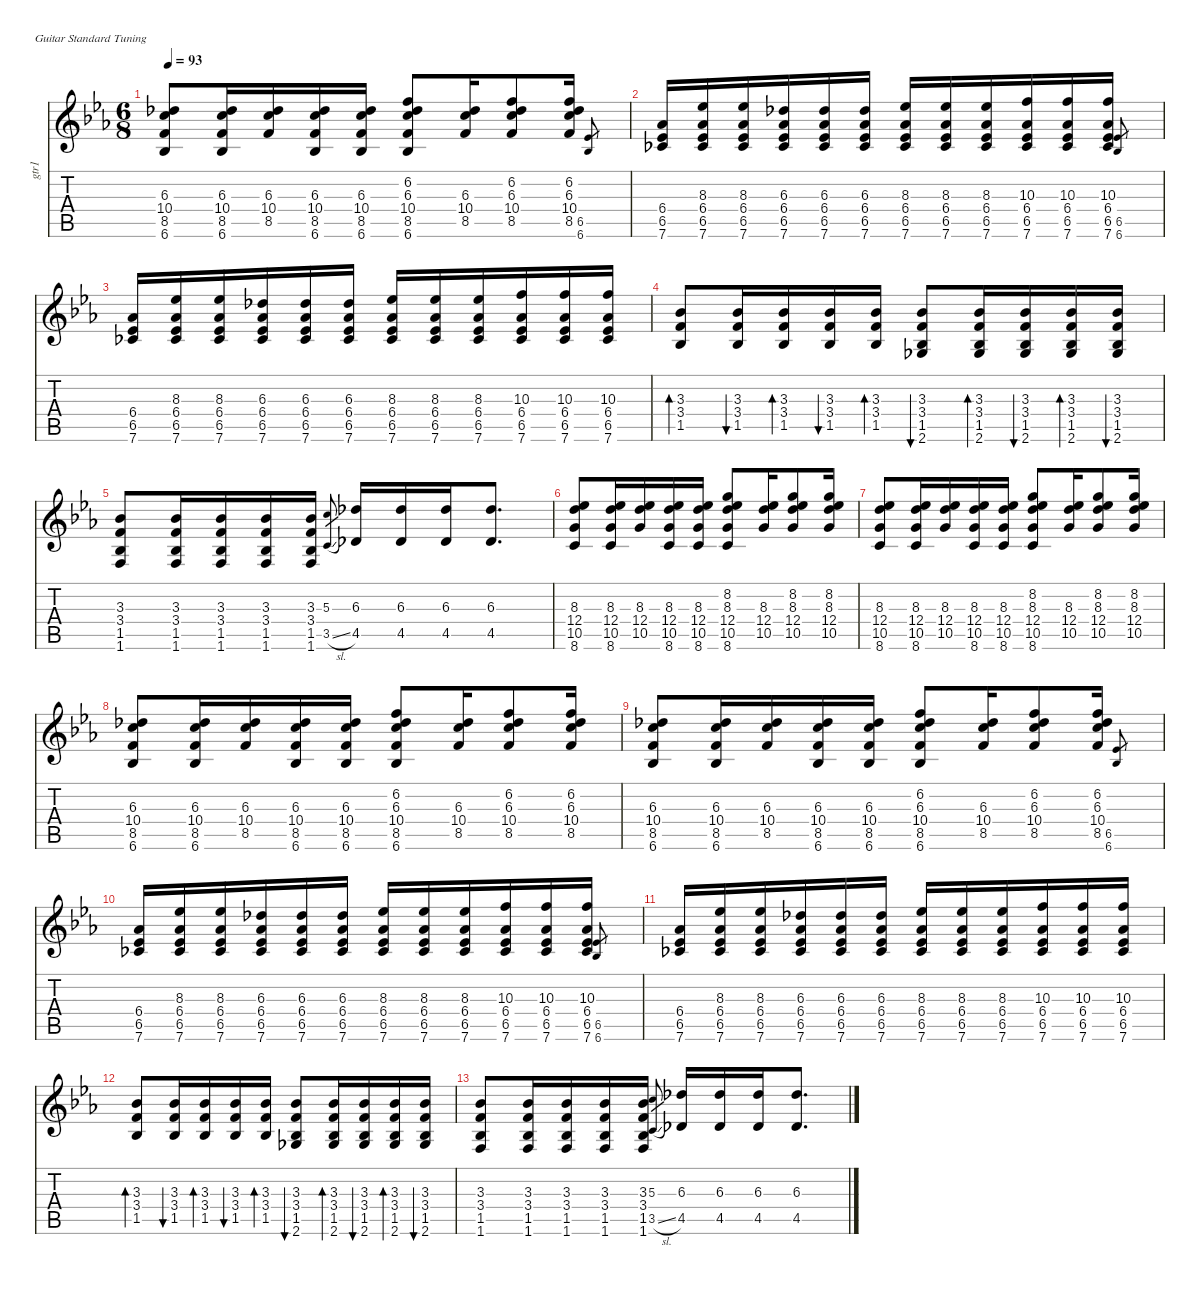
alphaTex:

\defaultSystemsLayout 4
\hideDynamics
\bracketExtendMode nobrackets
\otherSystemsTrackNameOrientation horizontal
\track ("Guitar 1" "gtr1") {defaultSystemsLayout 4 mute instrument acousticguitarsteel}
\staff {score tabs}
\tuning (E4 B3 G3 D3 A2 E2)
\ts (6 8)
\tempo 93
\clef g2
\ks cminor
(6.3{acc b} 10.4{acc forcenatural} 8.5{acc forcenatural} 6.6{acc b}).8{dy ff beam Up} (6.3{acc b} 10.4{acc forcenatural} 8.5{acc forcenatural} 6.6{acc b}).16{beam Up} (6.3{acc b} 10.4{acc forcenatural} 8.5{acc forcenatural}).16{beam Up} (6.3{acc b} 10.4{acc forcenatural} 8.5{acc forcenatural} 6.6{acc b}).16{beam Up} (6.3{acc b} 10.4{acc forcenatural} 8.5{acc forcenatural} 6.6{acc b}).16{beam Up} (6.2{acc forcenatural} 6.3{acc b} 10.4{acc forcenatural} 8.5{acc forcenatural} 6.6{acc b}).8{beam Up} (6.3{acc b} 10.4{acc forcenatural} 8.5{acc forcenatural}).16{beam Up} (6.2{acc forcenatural} 6.3{acc b} 10.4{acc forcenatural} 8.5{acc forcenatural}).8{beam Up} (6.2{acc forcenatural} 6.3{acc b} 10.4{acc forcenatural} 8.5{acc forcenatural}).16{beam Up} (6.5{acc b} 6.6{acc b}).8{gr dy mf beam Up} |
(6.4{acc b} 6.5{acc b} 7.6{acc b}).16{dy ff beam Up} (8.3{acc b} 6.4{acc b} 6.5{acc b} 7.6{acc b}).16{beam Up} (8.3{acc b} 6.4{acc b} 6.5{acc b} 7.6{acc b}).16{beam Up} (6.3{acc b} 6.4{acc b} 6.5{acc b} 7.6{acc b}).16{beam Up} (6.3{acc b} 6.4{acc b} 6.5{acc b} 7.6{acc b}).16{beam Up} (6.3{acc b} 6.4{acc b} 6.5{acc b} 7.6{acc b}).16{beam Up} (8.3{acc b} 6.4{acc b} 6.5{acc b} 7.6{acc b}).16{beam Up} (8.3{acc b} 6.4{acc b} 6.5{acc b} 7.6{acc b}).16{beam Up} (8.3{acc b} 6.4{acc b} 6.5{acc b} 7.6{acc b}).16{beam Up} (10.3{acc forcenatural} 6.4{acc b} 6.5{acc b} 7.6{acc b}).16{beam Up} (10.3{acc forcenatural} 6.4{acc b} 6.5{acc b} 7.6{acc b}).16{beam Up} (10.3{acc forcenatural} 6.4{acc b} 6.5{acc b} 7.6{acc b}).16{beam Up} (6.5{acc b} 6.6{acc b}).8{gr dy mf beam Up} |
(6.4{acc b} 6.5{acc b} 7.6{acc b}).16{dy ff beam Up} (8.3{acc b} 6.4{acc b} 6.5{acc b} 7.6{acc b}).16{beam Up} (8.3{acc b} 6.4{acc b} 6.5{acc b} 7.6{acc b}).16{beam Up} (6.3{acc b} 6.4{acc b} 6.5{acc b} 7.6{acc b}).16{beam Up} (6.3{acc b} 6.4{acc b} 6.5{acc b} 7.6{acc b}).16{beam Up} (6.3{acc b} 6.4{acc b} 6.5{acc b} 7.6{acc b}).16{beam Up} (8.3{acc b} 6.4{acc b} 6.5{acc b} 7.6{acc b}).16{beam Up} (8.3{acc b} 6.4{acc b} 6.5{acc b} 7.6{acc b}).16{beam Up} (8.3{acc b} 6.4{acc b} 6.5{acc b} 7.6{acc b}).16{beam Up} (10.3{acc forcenatural} 6.4{acc b} 6.5{acc b} 7.6{acc b}).16{beam Up} (10.3{acc forcenatural} 6.4{acc b} 6.5{acc b} 7.6{acc b}).16{beam Up} (10.3{acc forcenatural} 6.4{acc b} 6.5{acc b} 7.6{acc b}).16{beam Up} |
(3.3{acc b} 3.4{acc forcenatural} 1.5{acc b}).8{bd 60 beam Up} (3.3{acc b} 3.4{acc forcenatural} 1.5{acc b}).16{bu 60 beam Up} (3.3{acc b} 3.4{acc forcenatural} 1.5{acc b}).16{bd 60 beam Up} (3.3{acc b} 3.4{acc forcenatural} 1.5{acc b}).16{bu 60 beam Up} (3.3{acc b} 3.4{acc forcenatural} 1.5{acc b}).16{bd 60 beam Up} (3.3{acc b} 3.4{acc forcenatural} 1.5{acc b} 2.6{acc b}).8{bu 60 beam Up} (3.3{acc b} 3.4{acc forcenatural} 1.5{acc b} 2.6{acc b}).16{bd 60 beam Up} (3.3{acc b} 3.4{acc forcenatural} 1.5{acc b} 2.6{acc b}).16{bu 60 beam Up} (3.3{acc b} 3.4{acc forcenatural} 1.5{acc b} 2.6{acc b}).16{bd 60 beam Up} (3.3{acc b} 3.4{acc forcenatural} 1.5{acc b} 2.6{acc b}).16{bu 60 beam Up} |
(3.3{acc b} 3.4{acc forcenatural} 1.5{acc b} 1.6{acc forcenatural}).8{beam Up} (3.3{acc b} 3.4{acc forcenatural} 1.5{acc b} 1.6{acc forcenatural}).16{beam Up} (3.3{acc b} 3.4{acc forcenatural} 1.5{acc b} 1.6{acc forcenatural}).16{beam Up} (3.3{acc b} 3.4{acc forcenatural} 1.5{acc b} 1.6{acc forcenatural}).16{beam Up} (3.3{acc b} 3.4{acc forcenatural} 1.5{acc b} 1.6{acc forcenatural}).16{beam Up} (5.3{acc forcenatural} 3.5{sl acc forcenatural}).8{gr dy f beam Up} (6.3{acc b} 4.5{acc b}).16{dy ff beam Up} (6.3{acc b} 4.5{acc b}).16{beam Up} (6.3{acc b} 4.5{acc b}).16{beam Up} (6.3{acc b} 4.5{acc b}).8{d beam Up} |
(8.3{acc b} 12.4{acc forcenatural} 10.5{acc forcenatural} 8.6{acc forcenatural}).8{beam Up} (8.3{acc b} 12.4{acc forcenatural} 10.5{acc forcenatural} 8.6{acc forcenatural}).16{beam Up} (8.3{acc b} 12.4{acc forcenatural} 10.5{acc forcenatural}).16{beam Up} (8.3{acc b} 12.4{acc forcenatural} 10.5{acc forcenatural} 8.6{acc forcenatural}).16{beam Up} (8.3{acc b} 12.4{acc forcenatural} 10.5{acc forcenatural} 8.6{acc forcenatural}).16{beam Up} (8.2{acc forcenatural} 8.3{acc b} 12.4{acc forcenatural} 10.5{acc forcenatural} 8.6{acc forcenatural}).8{beam Up} (8.3{acc b} 12.4{acc forcenatural} 10.5{acc forcenatural}).16{beam Up} (8.2{acc forcenatural} 8.3{acc b} 12.4{acc forcenatural} 10.5{acc forcenatural}).8{beam Up} (8.2{acc forcenatural} 8.3{acc b} 12.4{acc forcenatural} 10.5{acc forcenatural}).16{beam Up} |
(8.3{acc b} 12.4{acc forcenatural} 10.5{acc forcenatural} 8.6{acc forcenatural}).8{beam Up} (8.3{acc b} 12.4{acc forcenatural} 10.5{acc forcenatural} 8.6{acc forcenatural}).16{beam Up} (8.3{acc b} 12.4{acc forcenatural} 10.5{acc forcenatural}).16{beam Up} (8.3{acc b} 12.4{acc forcenatural} 10.5{acc forcenatural} 8.6{acc forcenatural}).16{beam Up} (8.3{acc b} 12.4{acc forcenatural} 10.5{acc forcenatural} 8.6{acc forcenatural}).16{beam Up} (8.2{acc forcenatural} 8.3{acc b} 12.4{acc forcenatural} 10.5{acc forcenatural} 8.6{acc forcenatural}).8{beam Up} (8.3{acc b} 12.4{acc forcenatural} 10.5{acc forcenatural}).16{beam Up} (8.2{acc forcenatural} 8.3{acc b} 12.4{acc forcenatural} 10.5{acc forcenatural}).8{beam Up} (8.2{acc forcenatural} 8.3{acc b} 12.4{acc forcenatural} 10.5{acc forcenatural}).16{beam Up} |
(6.3{acc b} 10.4{acc forcenatural} 8.5{acc forcenatural} 6.6{acc b}).8{beam Up} (6.3{acc b} 10.4{acc forcenatural} 8.5{acc forcenatural} 6.6{acc b}).16{beam Up} (6.3{acc b} 10.4{acc forcenatural} 8.5{acc forcenatural}).16{beam Up} (6.3{acc b} 10.4{acc forcenatural} 8.5{acc forcenatural} 6.6{acc b}).16{beam Up} (6.3{acc b} 10.4{acc forcenatural} 8.5{acc forcenatural} 6.6{acc b}).16{beam Up} (6.2{acc forcenatural} 6.3{acc b} 10.4{acc forcenatural} 8.5{acc forcenatural} 6.6{acc b}).8{beam Up} (6.3{acc b} 10.4{acc forcenatural} 8.5{acc forcenatural}).16{beam Up} (6.2{acc forcenatural} 6.3{acc b} 10.4{acc forcenatural} 8.5{acc forcenatural}).8{beam Up} (6.2{acc forcenatural} 6.3{acc b} 10.4{acc forcenatural} 8.5{acc forcenatural}).16{beam Up} |
(6.3{acc b} 10.4{acc forcenatural} 8.5{acc forcenatural} 6.6{acc b}).8{beam Up} (6.3{acc b} 10.4{acc forcenatural} 8.5{acc forcenatural} 6.6{acc b}).16{beam Up} (6.3{acc b} 10.4{acc forcenatural} 8.5{acc forcenatural}).16{beam Up} (6.3{acc b} 10.4{acc forcenatural} 8.5{acc forcenatural} 6.6{acc b}).16{beam Up} (6.3{acc b} 10.4{acc forcenatural} 8.5{acc forcenatural} 6.6{acc b}).16{beam Up} (6.2{acc forcenatural} 6.3{acc b} 10.4{acc forcenatural} 8.5{acc forcenatural} 6.6{acc b}).8{beam Up} (6.3{acc b} 10.4{acc forcenatural} 8.5{acc forcenatural}).16{beam Up} (6.2{acc forcenatural} 6.3{acc b} 10.4{acc forcenatural} 8.5{acc forcenatural}).8{beam Up} (6.2{acc forcenatural} 6.3{acc b} 10.4{acc forcenatural} 8.5{acc forcenatural}).16{beam Up} (6.5{acc b} 6.6{acc b}).8{gr dy mf beam Up} |
(6.4{acc b} 6.5{acc b} 7.6{acc b}).16{dy ff beam Up} (8.3{acc b} 6.4{acc b} 6.5{acc b} 7.6{acc b}).16{beam Up} (8.3{acc b} 6.4{acc b} 6.5{acc b} 7.6{acc b}).16{beam Up} (6.3{acc b} 6.4{acc b} 6.5{acc b} 7.6{acc b}).16{beam Up} (6.3{acc b} 6.4{acc b} 6.5{acc b} 7.6{acc b}).16{beam Up} (6.3{acc b} 6.4{acc b} 6.5{acc b} 7.6{acc b}).16{beam Up} (8.3{acc b} 6.4{acc b} 6.5{acc b} 7.6{acc b}).16{beam Up} (8.3{acc b} 6.4{acc b} 6.5{acc b} 7.6{acc b}).16{beam Up} (8.3{acc b} 6.4{acc b} 6.5{acc b} 7.6{acc b}).16{beam Up} (10.3{acc forcenatural} 6.4{acc b} 6.5{acc b} 7.6{acc b}).16{beam Up} (10.3{acc forcenatural} 6.4{acc b} 6.5{acc b} 7.6{acc b}).16{beam Up} (10.3{acc forcenatural} 6.4{acc b} 6.5{acc b} 7.6{acc b}).16{beam Up} (6.5{acc b} 6.6{acc b}).8{gr dy mf beam Up} |
(6.4{acc b} 6.5{acc b} 7.6{acc b}).16{dy ff beam Up} (8.3{acc b} 6.4{acc b} 6.5{acc b} 7.6{acc b}).16{beam Up} (8.3{acc b} 6.4{acc b} 6.5{acc b} 7.6{acc b}).16{beam Up} (6.3{acc b} 6.4{acc b} 6.5{acc b} 7.6{acc b}).16{beam Up} (6.3{acc b} 6.4{acc b} 6.5{acc b} 7.6{acc b}).16{beam Up} (6.3{acc b} 6.4{acc b} 6.5{acc b} 7.6{acc b}).16{beam Up} (8.3{acc b} 6.4{acc b} 6.5{acc b} 7.6{acc b}).16{beam Up} (8.3{acc b} 6.4{acc b} 6.5{acc b} 7.6{acc b}).16{beam Up} (8.3{acc b} 6.4{acc b} 6.5{acc b} 7.6{acc b}).16{beam Up} (10.3{acc forcenatural} 6.4{acc b} 6.5{acc b} 7.6{acc b}).16{beam Up} (10.3{acc forcenatural} 6.4{acc b} 6.5{acc b} 7.6{acc b}).16{beam Up} (10.3{acc forcenatural} 6.4{acc b} 6.5{acc b} 7.6{acc b}).16{beam Up} |
(3.3{acc b} 3.4{acc forcenatural} 1.5{acc b}).8{bd 60 beam Up} (3.3{acc b} 3.4{acc forcenatural} 1.5{acc b}).16{bu 60 beam Up} (3.3{acc b} 3.4{acc forcenatural} 1.5{acc b}).16{bd 60 beam Up} (3.3{acc b} 3.4{acc forcenatural} 1.5{acc b}).16{bu 60 beam Up} (3.3{acc b} 3.4{acc forcenatural} 1.5{acc b}).16{bd 60 beam Up} (3.3{acc b} 3.4{acc forcenatural} 1.5{acc b} 2.6{acc b}).8{bu 60 beam Up} (3.3{acc b} 3.4{acc forcenatural} 1.5{acc b} 2.6{acc b}).16{bd 60 beam Up} (3.3{acc b} 3.4{acc forcenatural} 1.5{acc b} 2.6{acc b}).16{bu 60 beam Up} (3.3{acc b} 3.4{acc forcenatural} 1.5{acc b} 2.6{acc b}).16{bd 60 beam Up} (3.3{acc b} 3.4{acc forcenatural} 1.5{acc b} 2.6{acc b}).16{bu 60 beam Up} |
(3.3{acc b} 3.4{acc forcenatural} 1.5{acc b} 1.6{acc forcenatural}).8{beam Up} (3.3{acc b} 3.4{acc forcenatural} 1.5{acc b} 1.6{acc forcenatural}).16{beam Up} (3.3{acc b} 3.4{acc forcenatural} 1.5{acc b} 1.6{acc forcenatural}).16{beam Up} (3.3{acc b} 3.4{acc forcenatural} 1.5{acc b} 1.6{acc forcenatural}).16{beam Up} (3.3{acc b} 3.4{acc forcenatural} 1.5{acc b} 1.6{acc forcenatural}).16{beam Up} (5.3{acc forcenatural} 3.5{sl acc forcenatural}).8{gr dy f beam Up} (6.3{acc b} 4.5{acc b}).16{dy ff beam Up} (6.3{acc b} 4.5{acc b}).16{beam Up} (6.3{acc b} 4.5{acc b}).16{beam Up} (6.3{acc b} 4.5{acc b}).8{d beam Up}
